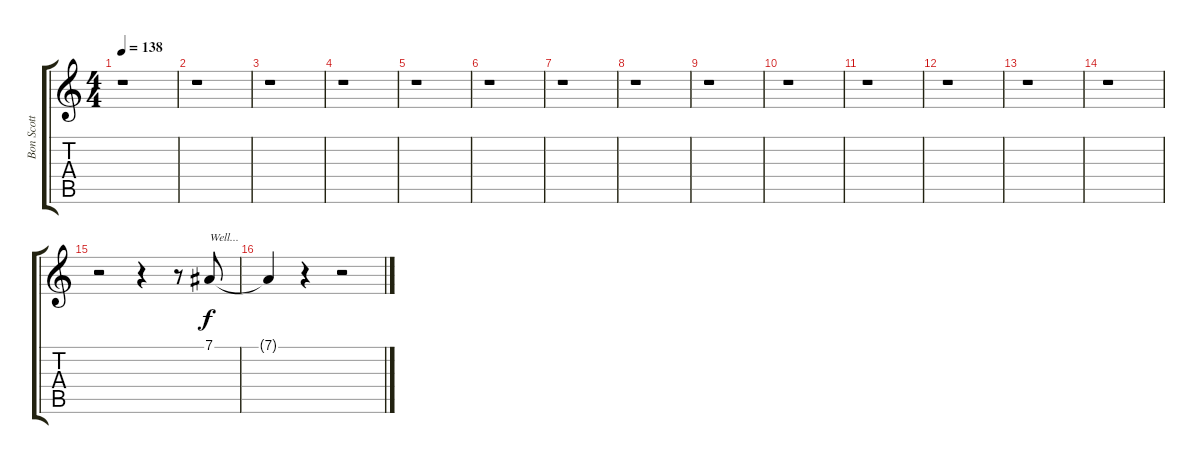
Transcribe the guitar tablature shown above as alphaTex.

\track ("Bon Scott" "Bon Scott") {instrument synthvoice}
\staff {score tabs}
\tuning (Eb4 Bb3 Gb3 Db3 Ab2 Eb2) {hide}
\ts (4 4)
\tempo 138
\clef g2
\ks c
r.1{dy f instrument synthvoice} |
r.1 |
r.1 |
r.1 |
r.1 |
r.1 |
r.1 |
r.1 |
r.1 |
r.1 |
r.1 |
r.1 |
r.1 |
r.1 |
r.2 r.4 r.8 7.1.8{txt "Well..."} |
7.1{t}.4 r.4 r.2
